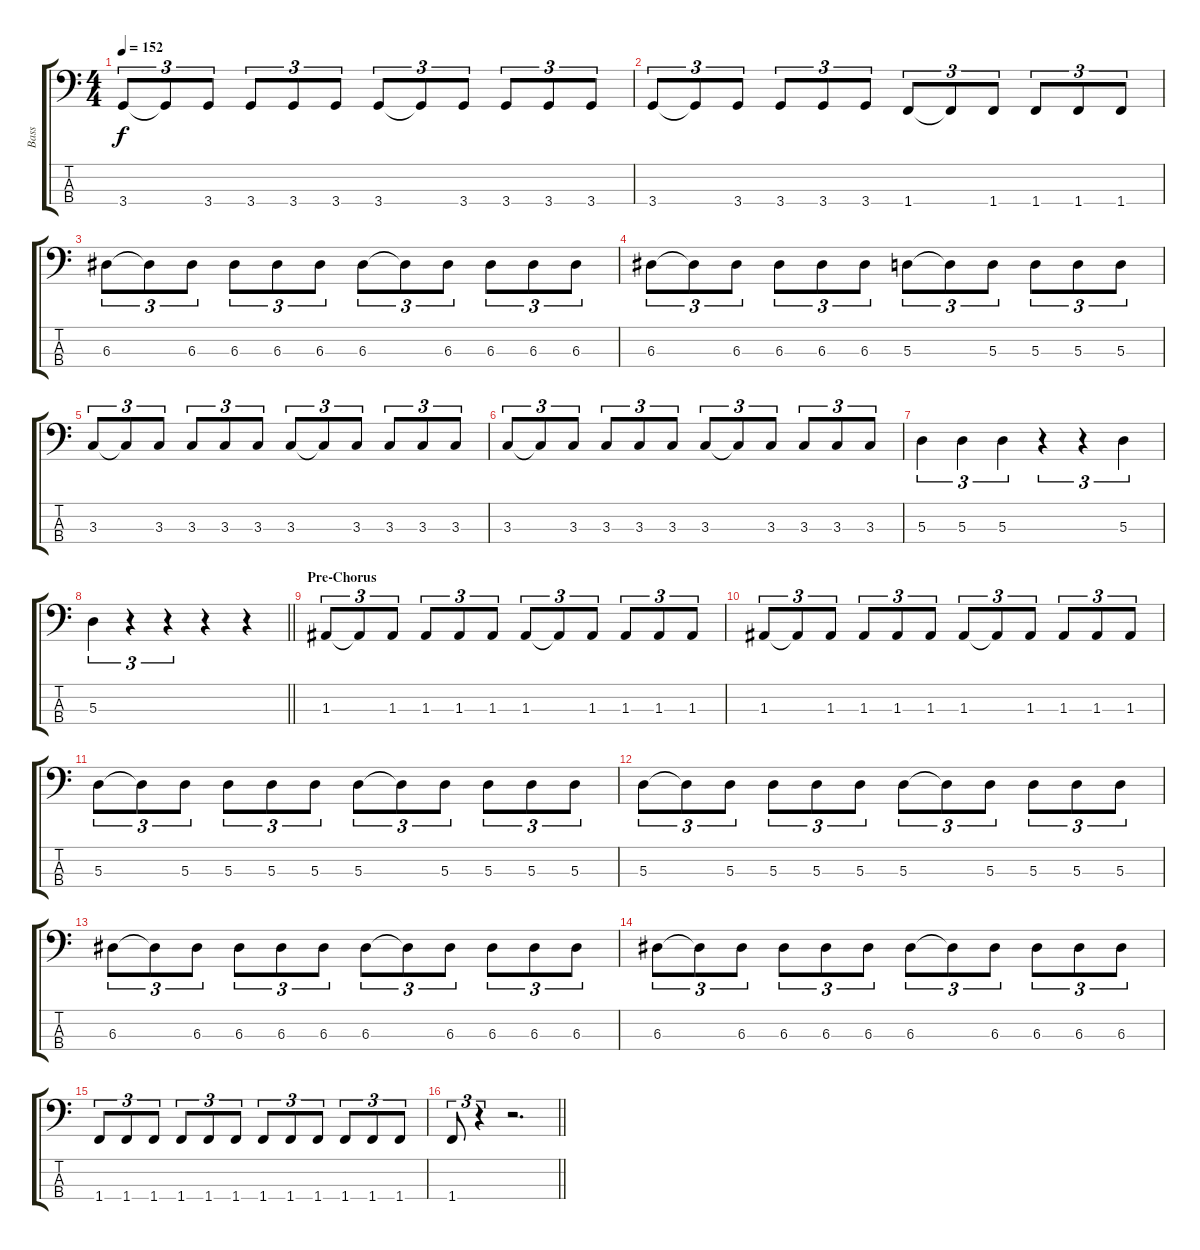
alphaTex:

\track ("Bass" "Bass") {instrument electricbassfinger}
\staff {score tabs}
\tuning (G2 D2 A1 E1) {hide}
\ts (4 4)
\tempo 152
\clef f4
\ks c
3.4.8{tu (3 2) dy f} 3.4{t}.8{tu (3 2)} 3.4.8{tu (3 2)} 3.4.8{tu (3 2)} 3.4.8{tu (3 2)} 3.4.8{tu (3 2)} 3.4.8{tu (3 2)} 3.4{t}.8{tu (3 2)} 3.4.8{tu (3 2)} 3.4.8{tu (3 2)} 3.4.8{tu (3 2)} 3.4.8{tu (3 2)} |
3.4.8{tu (3 2)} 3.4{t}.8{tu (3 2)} 3.4.8{tu (3 2)} 3.4.8{tu (3 2)} 3.4.8{tu (3 2)} 3.4.8{tu (3 2)} 1.4.8{tu (3 2)} 1.4{t}.8{tu (3 2)} 1.4.8{tu (3 2)} 1.4.8{tu (3 2)} 1.4.8{tu (3 2)} 1.4.8{tu (3 2)} |
6.3.8{tu (3 2)} 6.3{t}.8{tu (3 2)} 6.3.8{tu (3 2)} 6.3.8{tu (3 2)} 6.3.8{tu (3 2)} 6.3.8{tu (3 2)} 6.3.8{tu (3 2)} 6.3{t}.8{tu (3 2)} 6.3.8{tu (3 2)} 6.3.8{tu (3 2)} 6.3.8{tu (3 2)} 6.3.8{tu (3 2)} |
6.3.8{tu (3 2)} 6.3{t}.8{tu (3 2)} 6.3.8{tu (3 2)} 6.3.8{tu (3 2)} 6.3.8{tu (3 2)} 6.3.8{tu (3 2)} 5.3.8{tu (3 2)} 5.3{t}.8{tu (3 2)} 5.3.8{tu (3 2)} 5.3.8{tu (3 2)} 5.3.8{tu (3 2)} 5.3.8{tu (3 2)} |
3.3.8{tu (3 2)} 3.3{t}.8{tu (3 2)} 3.3.8{tu (3 2)} 3.3.8{tu (3 2)} 3.3.8{tu (3 2)} 3.3.8{tu (3 2)} 3.3.8{tu (3 2)} 3.3{t}.8{tu (3 2)} 3.3.8{tu (3 2)} 3.3.8{tu (3 2)} 3.3.8{tu (3 2)} 3.3.8{tu (3 2)} |
3.3.8{tu (3 2)} 3.3{t}.8{tu (3 2)} 3.3.8{tu (3 2)} 3.3.8{tu (3 2)} 3.3.8{tu (3 2)} 3.3.8{tu (3 2)} 3.3.8{tu (3 2)} 3.3{t}.8{tu (3 2)} 3.3.8{tu (3 2)} 3.3.8{tu (3 2)} 3.3.8{tu (3 2)} 3.3.8{tu (3 2)} |
5.3.4{tu (3 2)} 5.3.4{tu (3 2)} 5.3.4{tu (3 2)} r.4{tu (3 2)} r.4{tu (3 2)} 5.3.4{tu (3 2)} |
\barLineRight lightlight
5.3.4{tu (3 2)} r.4{tu (3 2)} r.4{tu (3 2)} r.4 r.4 |
\section ("" "Pre-Chorus")
1.3.8{tu (3 2)} 1.3{t}.8{tu (3 2)} 1.3.8{tu (3 2)} 1.3.8{tu (3 2)} 1.3.8{tu (3 2)} 1.3.8{tu (3 2)} 1.3.8{tu (3 2)} 1.3{t}.8{tu (3 2)} 1.3.8{tu (3 2)} 1.3.8{tu (3 2)} 1.3.8{tu (3 2)} 1.3.8{tu (3 2)} |
1.3.8{tu (3 2)} 1.3{t}.8{tu (3 2)} 1.3.8{tu (3 2)} 1.3.8{tu (3 2)} 1.3.8{tu (3 2)} 1.3.8{tu (3 2)} 1.3.8{tu (3 2)} 1.3{t}.8{tu (3 2)} 1.3.8{tu (3 2)} 1.3.8{tu (3 2)} 1.3.8{tu (3 2)} 1.3.8{tu (3 2)} |
5.3.8{tu (3 2)} 5.3{t}.8{tu (3 2)} 5.3.8{tu (3 2)} 5.3.8{tu (3 2)} 5.3.8{tu (3 2)} 5.3.8{tu (3 2)} 5.3.8{tu (3 2)} 5.3{t}.8{tu (3 2)} 5.3.8{tu (3 2)} 5.3.8{tu (3 2)} 5.3.8{tu (3 2)} 5.3.8{tu (3 2)} |
5.3.8{tu (3 2)} 5.3{t}.8{tu (3 2)} 5.3.8{tu (3 2)} 5.3.8{tu (3 2)} 5.3.8{tu (3 2)} 5.3.8{tu (3 2)} 5.3.8{tu (3 2)} 5.3{t}.8{tu (3 2)} 5.3.8{tu (3 2)} 5.3.8{tu (3 2)} 5.3.8{tu (3 2)} 5.3.8{tu (3 2)} |
6.3.8{tu (3 2)} 6.3{t}.8{tu (3 2)} 6.3.8{tu (3 2)} 6.3.8{tu (3 2)} 6.3.8{tu (3 2)} 6.3.8{tu (3 2)} 6.3.8{tu (3 2)} 6.3{t}.8{tu (3 2)} 6.3.8{tu (3 2)} 6.3.8{tu (3 2)} 6.3.8{tu (3 2)} 6.3.8{tu (3 2)} |
6.3.8{tu (3 2)} 6.3{t}.8{tu (3 2)} 6.3.8{tu (3 2)} 6.3.8{tu (3 2)} 6.3.8{tu (3 2)} 6.3.8{tu (3 2)} 6.3.8{tu (3 2)} 6.3{t}.8{tu (3 2)} 6.3.8{tu (3 2)} 6.3.8{tu (3 2)} 6.3.8{tu (3 2)} 6.3.8{tu (3 2)} |
1.4.8{tu (3 2)} 1.4.8{tu (3 2)} 1.4.8{tu (3 2)} 1.4.8{tu (3 2)} 1.4.8{tu (3 2)} 1.4.8{tu (3 2)} 1.4.8{tu (3 2)} 1.4.8{tu (3 2)} 1.4.8{tu (3 2)} 1.4.8{tu (3 2)} 1.4.8{tu (3 2)} 1.4.8{tu (3 2)} |
\barLineRight lightlight
1.4.8{tu (3 2)} r.4{tu (3 2)} r.2{d}
